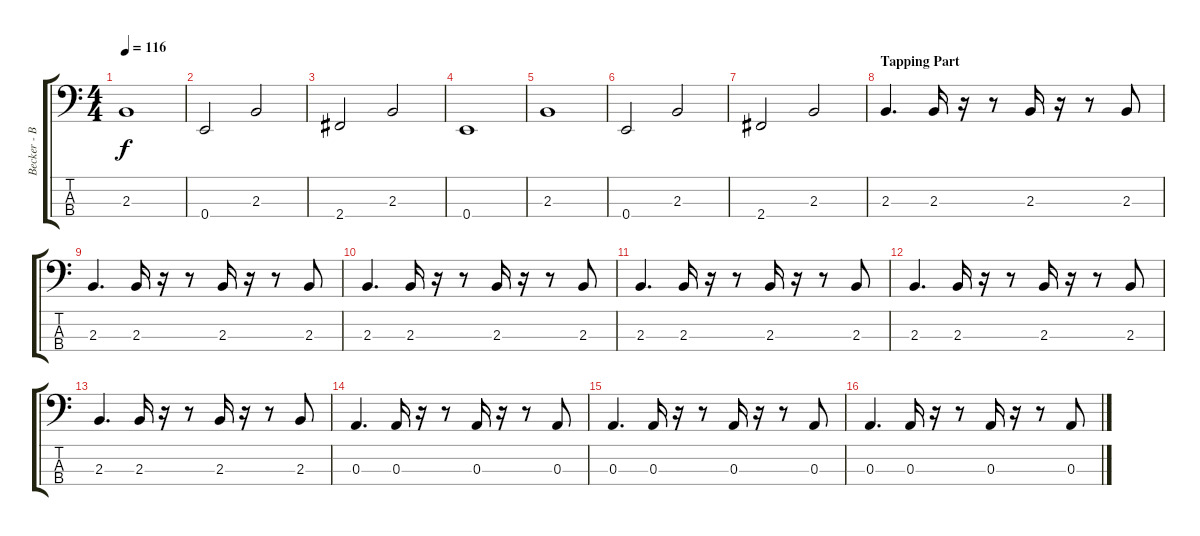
\track ("Becker - Bass " "Becker - B") {instrument electricbasspick}
\staff {score tabs}
\tuning (G2 D2 A1 E1) {hide}
\ts (4 4)
\tempo 116
\clef f4
\ks c
2.3.1{dy f} |
0.4.2 2.3.2 |
2.4.2 2.3.2 |
0.4.1 |
2.3.1 |
0.4.2 2.3.2 |
2.4.2 2.3.2 |
\section ("" "Tapping Part")
2.3.4{d} 2.3.16 r.16 r.8 2.3.16 r.16 r.8 2.3.8 |
2.3.4{d} 2.3.16 r.16 r.8 2.3.16 r.16 r.8 2.3.8 |
2.3.4{d} 2.3.16 r.16 r.8 2.3.16 r.16 r.8 2.3.8 |
2.3.4{d} 2.3.16 r.16 r.8 2.3.16 r.16 r.8 2.3.8 |
2.3.4{d} 2.3.16 r.16 r.8 2.3.16 r.16 r.8 2.3.8 |
2.3.4{d} 2.3.16 r.16 r.8 2.3.16 r.16 r.8 2.3.8 |
0.3.4{d} 0.3.16 r.16 r.8 0.3.16 r.16 r.8 0.3.8 |
0.3.4{d} 0.3.16 r.16 r.8 0.3.16 r.16 r.8 0.3.8 |
0.3.4{d} 0.3.16 r.16 r.8 0.3.16 r.16 r.8 0.3.8
